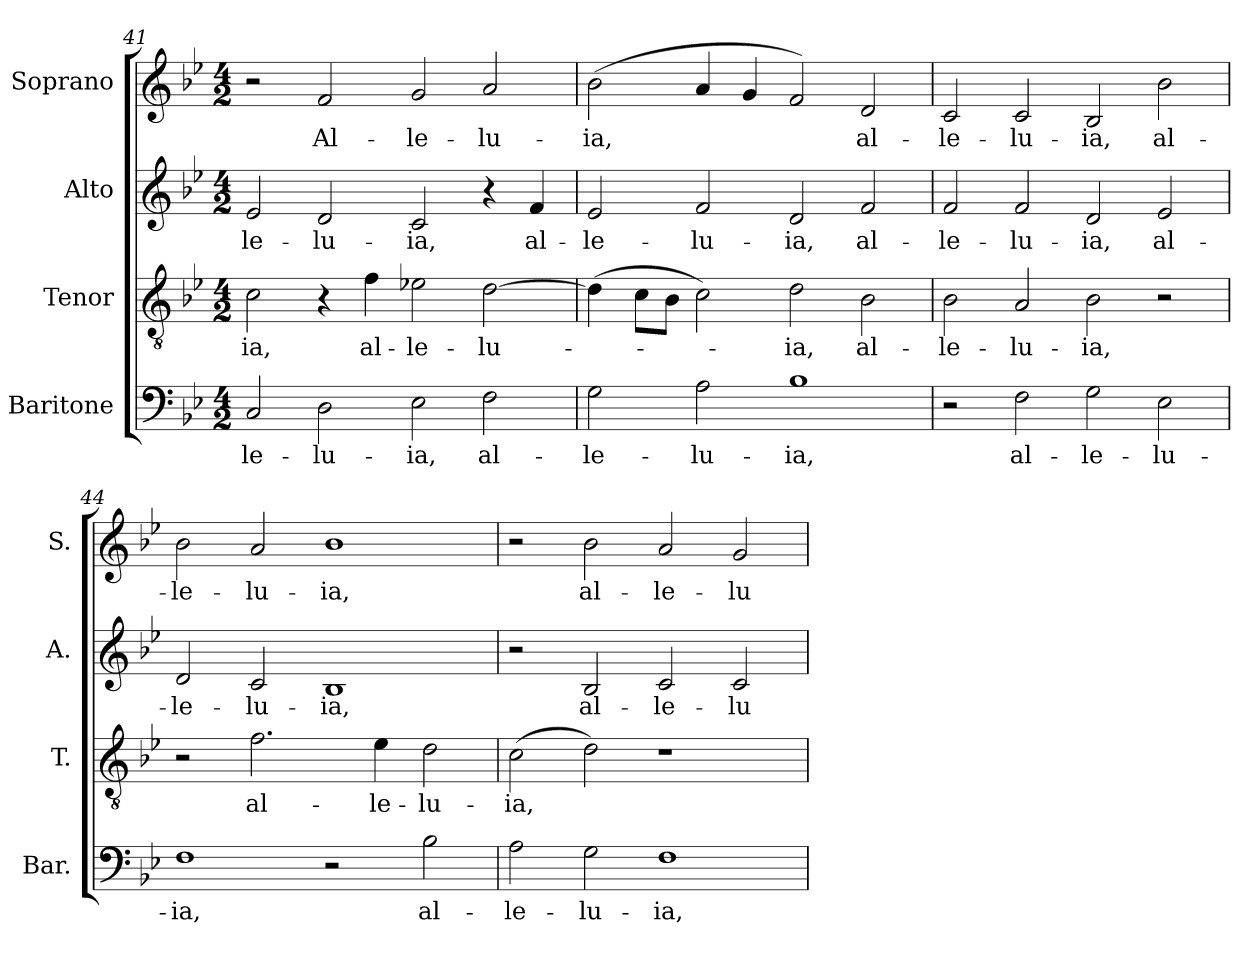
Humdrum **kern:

**kern	**text	**kern	**text	**kern	**text	**kern	**text
*part4	*part4	*part3	*part3	*part2	*part2	*part1	*part1
*staff4	*staff4	*staff3	*staff3	*staff2	*staff2	*staff1	*staff1
*I"Baritone	*	*I"Tenor	*	*I"Alto	*	*I"Soprano	*
*I'Bar.	*	*I'T.	*	*I'A.	*	*I'S.	*
*clefF4	*	*clefGv2	*	*clefG2	*	*clefG2	*
*	*	*ITrd7c12	*	*	*	*	*
*k[b-e-]	*	*k[b-e-]	*	*k[b-e-]	*	*k[b-e-]	*
*B-:	*	*B-:	*	*B-:	*	*B-:	*
*M4/2	*	*M4/2	*	*M4/2	*	*M4/2	*
=41	=41	=41	=41	=41	=41	=41	=41
!	!LO:LY:b:color=#000000	!	!	!	!	!	!
!	!	!	!LO:LY:b:color=#000000	!	!	!	!
!	!	!	!	!	!LO:LY:b:color=#000000	!	!
2Ci/	-le-	2Ci\	-ia,	2e-i/	-le-	2r	.
!	!LO:LY:b:color=#000000	!	!	!	!	!	!
!	!	!	!	!	!LO:LY:b:color=#000000	!	!
!	!	!	!	!	!	!	!LO:LY:b:color=#000000
2Di\	-lu-	4r	.	2di/	-lu-	2fi/	Al-
!	!	!	!LO:LY:b:color=#000000	!	!	!	!
.	.	4Fi\	al-	.	.	.	.
!	!LO:LY:b:color=#000000	!	!	!	!	!	!
!	!	!	!LO:LY:b:color=#000000	!	!	!	!
!	!	!	!	!	!LO:LY:b:color=#000000	!	!
!	!	!	!	!	!	!	!LO:LY:b:color=#000000
2E-i\	-ia,	2E-Xi\	-le-	2ci/	-ia,	2gi/	-le-
!	!LO:LY:b:color=#000000	!	!	!	!	!	!
!	!	!	!LO:LY:b:color=#000000	!	!	!	!
!	!	!	!	!	!	!	!LO:LY:b:color=#000000
2Fi\	al-	[2Di\	-lu-	4r	.	2ai/	-lu-
!	!	!	!	!	!LO:LY:b:color=#000000	!	!
.	.	.	.	4fi/	al-	.	.
!!LO:PB:g=z
=42	=42	=42	=42	=42	=42	=42	=42
!	!LO:LY:b:color=#000000	!	!	!	!	!	!
!	!	!	!	!	!LO:LY:b:color=#000000	!	!
!	!	!	!	!	!	!	!LO:LY:b:color=#000000
2Gi\	-le-	(4Di\]	.	2e-i/	-le-	(2b-i\	-ia,
.	.	8Ci\L	.	.	.	.	.
.	.	8BB-i\J	.	.	.	.	.
!	!LO:LY:b:color=#000000	!	!	!	!	!	!
!	!	!	!	!	!LO:LY:b:color=#000000	!	!
2Ai\	-lu-	2Ci\)	.	2fi/	-lu-	4ai/	.
.	.	.	.	.	.	4gi/	.
!	!LO:LY:b:color=#000000	!	!	!	!	!	!
!	!	!	!LO:LY:b:color=#000000	!	!	!	!
!	!	!	!	!	!LO:LY:b:color=#000000	!	!
1B-i	-ia,	2Di\	-ia,	2di/	-ia,	2fi/)	.
!	!	!	!LO:LY:b:color=#000000	!	!	!	!
!	!	!	!	!	!LO:LY:b:color=#000000	!	!
!	!	!	!	!	!	!	!LO:LY:b:color=#000000
.	.	2BB-i\	al-	2fi/	al-	2di/	al-
=43	=43	=43	=43	=43	=43	=43	=43
!	!	!	!LO:LY:b:color=#000000	!	!	!	!
!	!	!	!	!	!LO:LY:b:color=#000000	!	!
!	!	!	!	!	!	!	!LO:LY:b:color=#000000
2r	.	2BB-i\	-le-	2fi/	-le-	2ci/	-le-
!	!LO:LY:b:color=#000000	!	!	!	!	!	!
!	!	!	!LO:LY:b:color=#000000	!	!	!	!
!	!	!	!	!	!LO:LY:b:color=#000000	!	!
!	!	!	!	!	!	!	!LO:LY:b:color=#000000
2Fi\	al-	2AAi/	-lu-	2fi/	-lu-	2ci/	-lu-
!	!LO:LY:b:color=#000000	!	!	!	!	!	!
!	!	!	!LO:LY:b:color=#000000	!	!	!	!
!	!	!	!	!	!LO:LY:b:color=#000000	!	!
!	!	!	!	!	!	!	!LO:LY:b:color=#000000
2Gi\	-le-	2BB-i\	-ia,	2di/	-ia,	2B-i/	-ia,
!	!LO:LY:b:color=#000000	!	!	!	!	!	!
!	!	!	!	!	!LO:LY:b:color=#000000	!	!
!	!	!	!	!	!	!	!LO:LY:b:color=#000000
2E-i\	-lu-	2r	.	2e-i/	al-	2b-i\	al-
=44	=44	=44	=44	=44	=44	=44	=44
!	!LO:LY:b:color=#000000	!	!	!	!	!	!
!	!	!	!	!	!LO:LY:b:color=#000000	!	!
!	!	!	!	!	!	!	!LO:LY:b:color=#000000
1Fi	-ia,	2r	.	2di/	-le-	2b-i\	-le-
!	!	!	!LO:LY:b:color=#000000	!	!	!	!
!	!	!	!	!	!LO:LY:b:color=#000000	!	!
!	!	!	!	!	!	!	!LO:LY:b:color=#000000
.	.	2.Fi\	al-	2ci/	-lu-	2ai/	-lu-
!	!	!	!	!	!LO:LY:b:color=#000000	!	!
!	!	!	!	!	!	!	!LO:LY:b:color=#000000
2r	.	.	.	1B-i	-ia,	1b-i	-ia,
!	!	!	!LO:LY:b:color=#000000	!	!	!	!
.	.	4E-i\	-le-	.	.	.	.
!	!LO:LY:b:color=#000000	!	!	!	!	!	!
!	!	!	!LO:LY:b:color=#000000	!	!	!	!
2B-i\	al-	2Di\	-lu-	.	.	.	.
=45	=45	=45	=45	=45	=45	=45	=45
!	!LO:LY:b:color=#000000	!	!	!	!	!	!
!	!	!	!LO:LY:b:color=#000000	!	!	!	!
2Ai\	-le-	(2Ci\	-ia,	2r	.	2r	.
!	!LO:LY:b:color=#000000	!	!	!	!	!	!
!	!	!	!	!	!LO:LY:b:color=#000000	!	!
!	!	!	!	!	!	!	!LO:LY:b:color=#000000
2Gi\	-lu-	2Di\)	.	2B-i/	al-	2b-i\	al-
!	!LO:LY:b:color=#000000	!	!	!	!	!	!
!	!	!	!	!	!LO:LY:b:color=#000000	!	!
!	!	!	!	!	!	!	!LO:LY:b:color=#000000
1Fi	-ia,	1r	.	2ci/	-le-	2ai/	-le-
!	!	!	!	!	!LO:LY:b:color=#000000	!	!
!	!	!	!	!	!	!	!LO:LY:b:color=#000000
.	.	.	.	2ci/	-lu-	2gi/	-lu-
=	=	=	=	=	=	=	=
*-	*-	*-	*-	*-	*-	*-	*-
